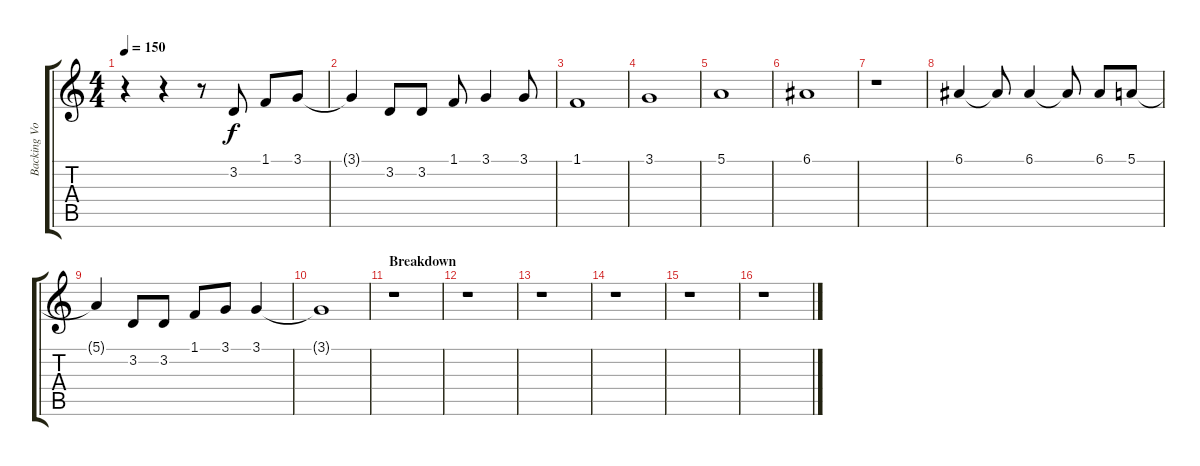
\track ("Backing Vocals" "Backing Vo") {instrument bassoon}
\staff {score tabs}
\tuning (E4 B3 G3 D3 A2 E2) {hide}
\ts (4 4)
\tempo 150
\clef g2
\ks c
r.4{dy f} r.4 r.8 3.2.8 1.1.8 3.1.8 |
3.1{t}.4 3.2.8 3.2.8 1.1.8 3.1.4 3.1.8 |
1.1.1 |
3.1.1 |
5.1.1 |
6.1.1 |
r.1 |
6.1.4 6.1{t}.8 6.1.4 6.1{t}.8 6.1.8 5.1.8 |
5.1{t}.4 3.2.8 3.2.8 1.1.8 3.1.8 3.1.4 |
3.1{t}.1 |
\section ("" "Breakdown")
r.1 |
r.1 |
r.1 |
r.1 |
r.1 |
r.1
